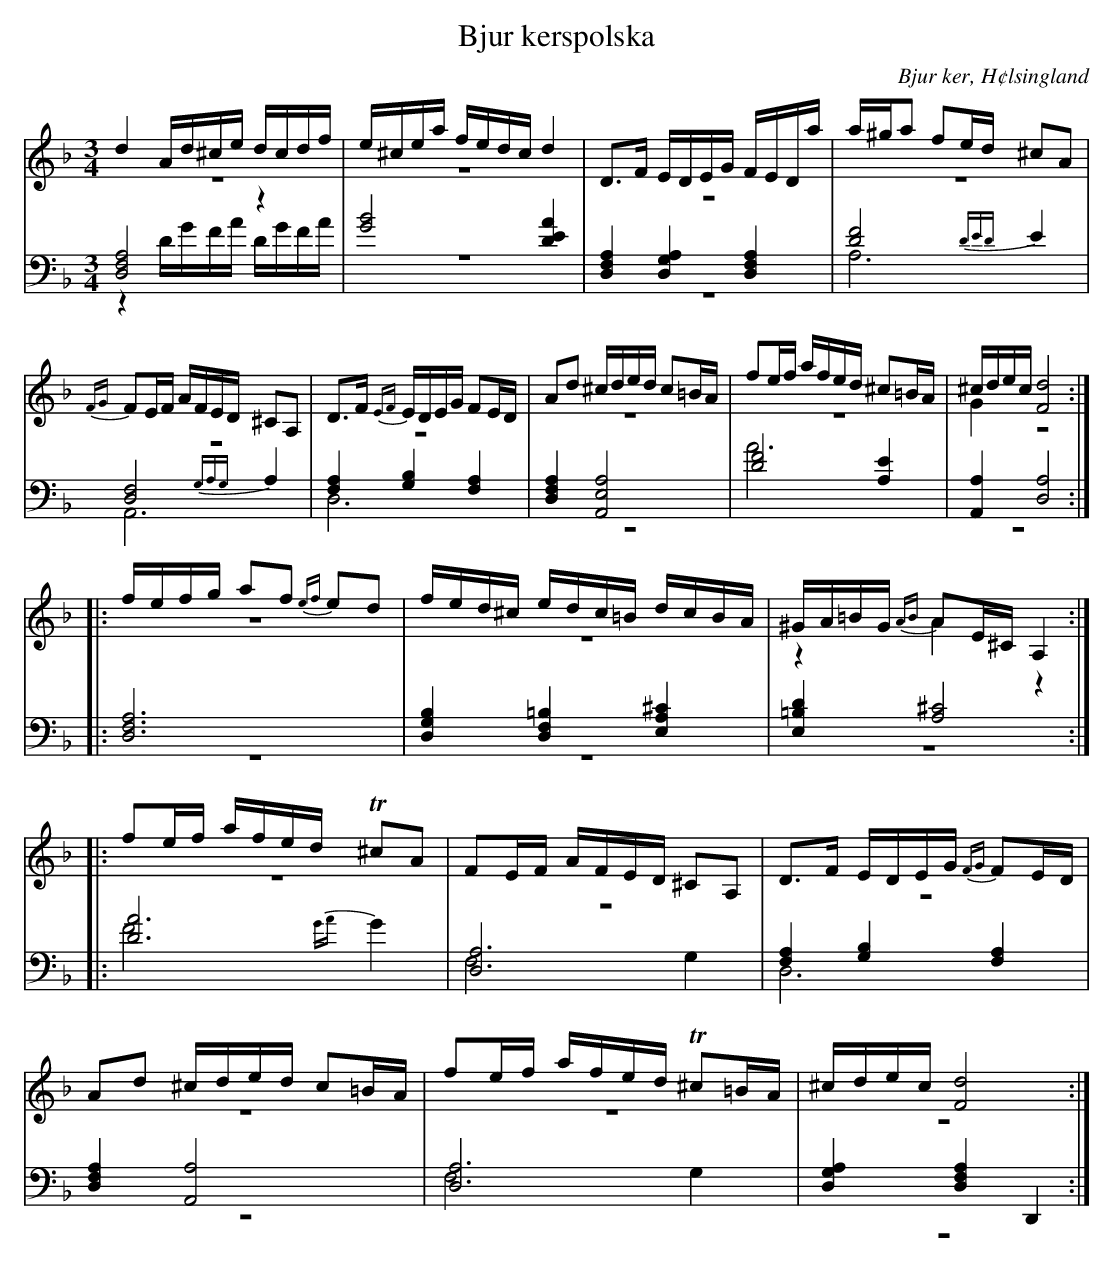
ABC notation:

X:1
T: Bjur kerspolska
O: Bjur ker, H¢lsingland
M: 3/4
L: 1/16
K: Dm
V:1
V:2 merge
V:3
V:4 merge
V:1
d4 Ad^ce dcdf |e^cea fedc d4|D2>F2 EDEG FEDa|a^ga2 f2ed ^c2A2|
{FG}F2EF AFED ^C2A,2|D2>F2 {EF}EDEG F2ED|A2d2 ^cded c2=BA|f2ef afed ^c2=BA|^cdec [F8d8]:|
|:fefg a2f2 {ef}e2d2 |fed^c edc=B dcBA|^GA=BG {AB}A2E^C A,4:|
|:f2ef afed T^c2A2|F2EF AFED ^C2A,2|D2>F2 EDEG {FG}F2ED|
A2d2 ^cded c2=BA|f2ef afed T^c2=BA|^cdec [F8d8]:|
V:2
z12|z12|z12|z12|
z12|z12|z12|z12|G4 z8:|
|:z12|z12|z4 A4 z4:|
|:z12|z12|z12|
z12|z12|z12:|
V:3 clef=bass
[D,8F,8A,8] z4|[G8B8] [D4E4A4]|[D,4F,4A,4] [D,4G,4A,4] [D,4F,4A,4]|[D8F8] {DED}E4|
[D,8F,8] {G,A,G,}A,4|[F,4A,4] [G,4B,4] [F,4A,4]|[D,4F,4A,4] [A,,8E,8A,8]|[D8F8] [A,4E4]|[A,,4A,4] [D,8A,8]:|
|:[D,12F,12A,12]|[D,4G,4B,4] [D,4F,4=B,4][E,4A,4^C4]|[E,4=B,4D4] [A,8^C8]:|
|:[D12A12]|[D,12A,12]|[F,4A,4] [G,4B,4] [F,4A,4]|
[D,4F,4A,4] [A,,8A,8]|[D,12A,12]|[D,4G,4A,4] [D,4F,4A,4] D,,4:|
V:4 clef=bass
z4 DGFA DGFA|z12|z12|A,12|
A,,12|D,12|z12|A12|z12:|
|:z12|z12|z12:|
|:F8 {GA}G4|F,8 G,4|D,12|
z12|F,8 G,4|z12:|
